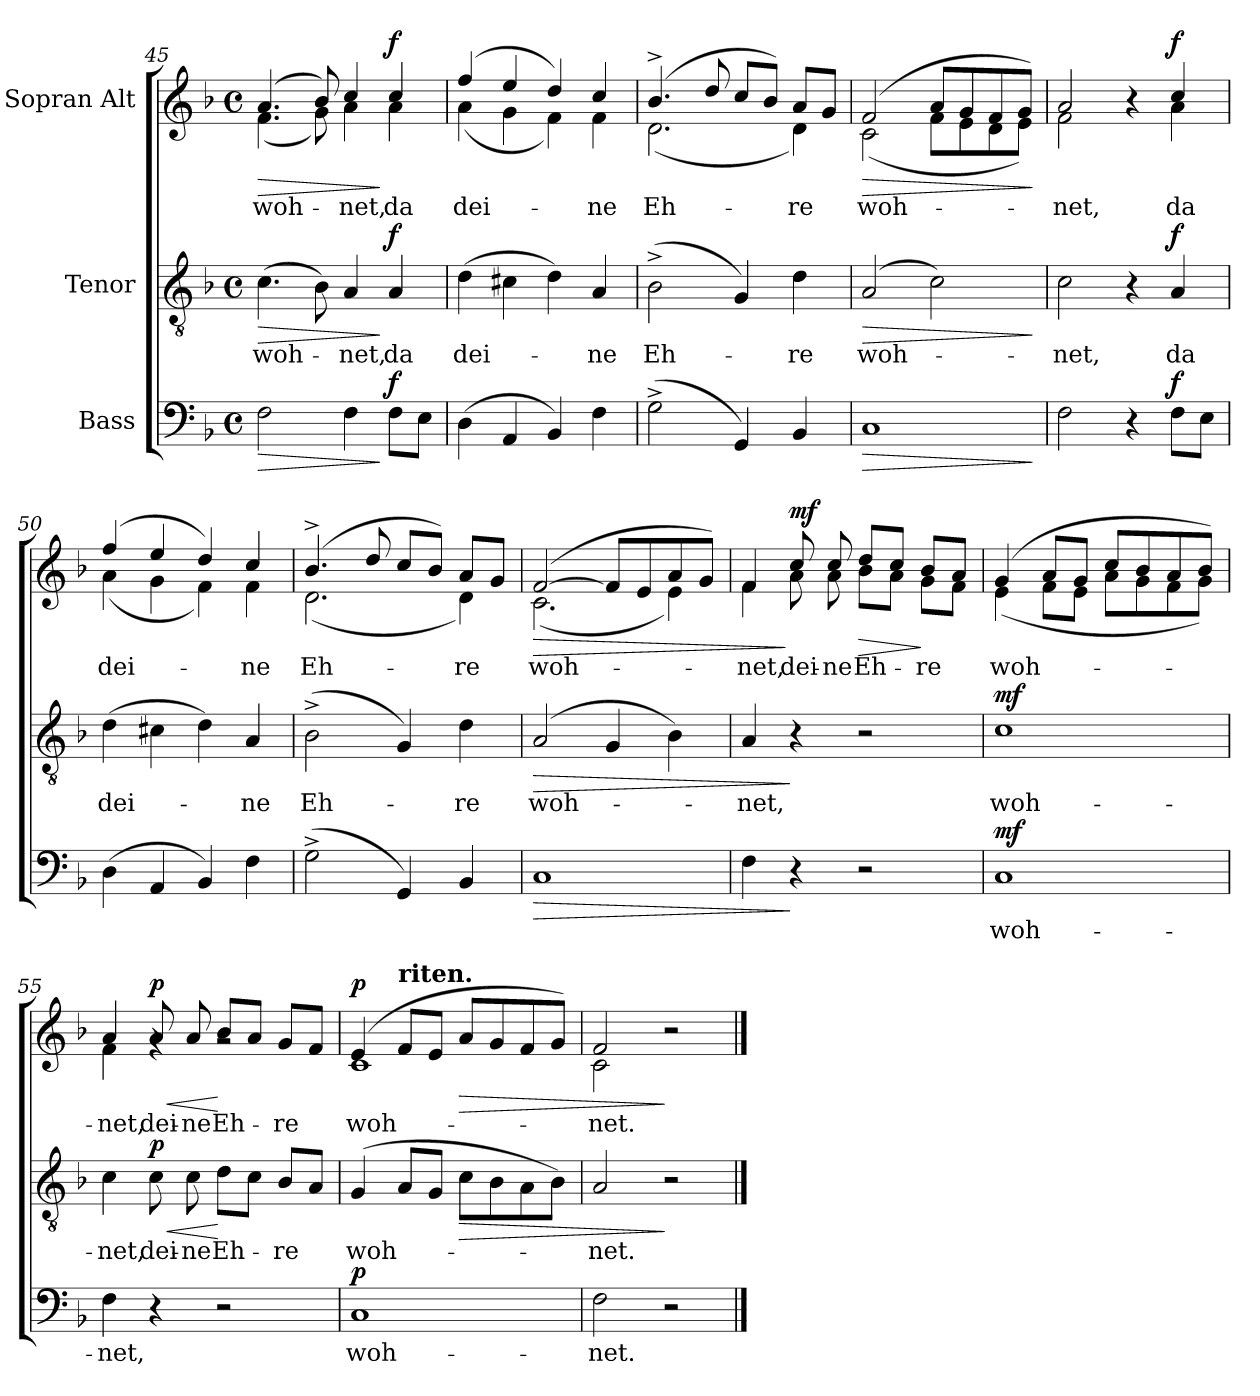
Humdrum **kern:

**kern	**text	**dynam	**kern	**text	**dynam	**kern	**text	**dynam
*part3	*part3	*part3	*part2	*part2	*part2	*part1	*part1	*part1
*staff3	*staff3	*staff3	*staff2	*staff2	*staff2	*staff1	*staff1	*staff1
*I"Bass	*	*	*I"Tenor	*	*	*I"Sopran Alt	*	*
!!LO:LB:g=z
*clefF4	*	*	*clefGv2	*	*	*clefG2	*	*
*k[b-]	*	*	*k[b-]	*	*	*k[b-]	*	*
*M4/4	*	*	*M4/4	*	*	*M4/4	*	*
*met(c)	*	*	*met(c)	*	*	*met(c)	*	*
=45	=45	=45	=45	=45	=45	=45	=45	=45
!	!	!LO:HP:b	!	!LO:LY:b	!LO:HP:b	!	!LO:LY:b	!LO:HP:b
*	*	*	*	*	*	*^	*	*
2F\	.	>	(4.c\	woh-	>	(4.a/	(4.f\	woh-	>
.	.	.	8B-\)	.	.	8b-/)	8g\)	.	.
!	!	!	!	!LO:LY:b	!	!	!	!LO:LY:b	!
4F\	.	.	4A/	-net,	.	4cc/	4a\	-net,	.
!	!	!LO:DY:n=1:a	!	!LO:LY:b	!LO:DY:n=1:a	!	!	!LO:LY:b	!LO:DY:n=1:a
8F\L	.	] f	4A/	da	] f	4cc/	4a\	da	] f
8E\J	.	.	.	.	.	.	.	.	.
=46	=46	=46	=46	=46	=46	=46	=46	=46	=46
!	!	!	!	!LO:LY:b	!	!	!	!LO:LY:b	!
(4D\	.	.	(4d\	dei-	.	(4ff/	(4a\	dei-	.
4AA/	.	.	4c#X\	.	.	4ee/	4g\	.	.
4BB-/)	.	.	4d\)	.	.	4dd/)	4f\)	.	.
!	!	!	!	!LO:LY:b	!	!	!	!LO:LY:b	!
4F\	.	.	4A/	-ne	.	4cc/	4f\	-ne	.
=47	=47	=47	=47	=47	=47	=47	=47	=47	=47
!	!	!	!	!LO:LY:b	!	!	!	!LO:LY:b	!
(2G^\	.	.	(2B-^\	Eh-	.	(4.b-^/	(2.d\	Eh-	.
.	.	.	.	.	.	8dd/	.	.	.
4GG/)	.	.	4G/)	.	.	8cc/L	.	.	.
.	.	.	.	.	.	8b-/J)	.	.	.
!	!	!	!	!LO:LY:b	!	!	!	!LO:LY:b	!
4BB-/	.	.	4d\	-re	.	8a/L	4d\)	-re	.
.	.	.	.	.	.	8g/J	.	.	.
=48	=48	=48	=48	=48	=48	=48	=48	=48	=48
!	!	!LO:HP:b	!	!LO:LY:b	!LO:HP:b	!	!	!LO:LY:b	!LO:HP:b
1C	.	>	(2A/	woh-	>	(2f/	(2c\	woh-	>
.	.	.	2c\)	.	.	8a/L	8f\L	.	.
.	.	.	.	.	.	8g/	8e\	.	.
.	.	.	.	.	.	8f/	8d\	.	.
.	.	.	.	.	.	8g/J)	8e\J)	.	.
*	*	*	*	*	*	*v	*v	*	*
.	.	]	.	.	]	.	.	]
=49	=49	=49	=49	=49	=49	=49	=49	=49
!	!	!	!	!LO:LY:b	!	!	!LO:LY:b	!
*	*	*	*	*	*	*^	*	*
2F\	.	.	2c\	-net,	.	2a/	2f\	-net,	.
4r	.	.	4r	.	.	4r	4ryy	.	.
!	!	!LO:DY:a	!	!LO:LY:b	!LO:DY:a	!	!	!LO:LY:b	!LO:DY:a
8F\L	.	f	4A/	da	f	4cc/	4a\	da	f
8E\J	.	.	.	.	.	.	.	.	.
!!LO:LB:g=z	!!
=50	=50	=50	=50	=50	=50	=50	=50	=50	=50
!	!	!	!	!LO:LY:b	!	!	!	!LO:LY:b	!
(4D\	.	.	(4d\	dei-	.	(4ff/	(4a\	dei-	.
4AA/	.	.	4c#X\	.	.	4ee/	4g\	.	.
4BB-/)	.	.	4d\)	.	.	4dd/)	4f\)	.	.
!	!	!	!	!LO:LY:b	!	!	!	!LO:LY:b	!
4F\	.	.	4A/	-ne	.	4cc/	4f\	-ne	.
=51	=51	=51	=51	=51	=51	=51	=51	=51	=51
!	!	!	!	!LO:LY:b	!	!	!	!LO:LY:b	!
(2G^\	.	.	(2B-^\	Eh-	.	(4.b-^/	(2.d\	Eh-	.
.	.	.	.	.	.	8dd/	.	.	.
4GG/)	.	.	4G/)	.	.	8cc/L	.	.	.
.	.	.	.	.	.	8b-/J)	.	.	.
!	!	!	!	!LO:LY:b	!	!	!	!LO:LY:b	!
4BB-/	.	.	4d\	-re	.	8a/L	4d\)	-re	.
.	.	.	.	.	.	8g/J	.	.	.
=52	=52	=52	=52	=52	=52	=52	=52	=52	=52
!	!	!LO:HP:b	!	!LO:LY:b	!LO:HP:b	!	!	!LO:LY:b	!LO:HP:b
1C	.	>	(2A/	woh-	>	([2f/	(2.c\	woh-	>
.	.	.	4G/	.	.	8f/L]	.	.	.
.	.	.	.	.	.	8e/	.	.	.
.	.	.	4B-\)	.	.	8a/	4e\)	.	.
.	.	.	.	.	.	8g/J)	.	.	.
=53	=53	=53	=53	=53	=53	=53	=53	=53	=53
!	!	!	!	!LO:LY:b	!	!	!	!LO:LY:b	!
4F\	.	.	4A/	-net,	.	4f/	4f\	-net,	.
!	!	!	!	!	!	!	!	!LO:LY:b	!LO:DY:n=1:a
4r	.	]	4r	.	]	8cc/	8a\	dei-	] mf
!	!	!	!	!	!	!	!	!LO:LY:b	!
.	.	.	.	.	.	8cc/	8a\	-ne	.
!	!	!	!	!	!	!	!	!LO:LY:b	!LO:HP:b
2r	.	.	2r	.	.	8dd/L	8b-\L	Eh-	>
.	.	.	.	.	.	8cc/J	8a\J	.	.
!	!	!	!	!	!	!	!	!LO:LY:b	!
.	.	.	.	.	.	8b-/L	8g\L	re	]
.	.	.	.	.	.	8a/J	8f\J	.	.
!!LO:LB:g=z	!!
=54	=54	=54	=54	=54	=54	=54	=54	=54	=54
!	!LO:LY:b	!LO:DY:a	!	!LO:LY:b	!LO:DY:a	!	!	!LO:LY:b	!
1C	woh-	mf	1c	woh-	mf	(4g/	(4e\	woh-	.
.	.	.	.	.	.	8a/L	8f\L	.	.
.	.	.	.	.	.	8g/J	8e\J	.	.
.	.	.	.	.	.	8cc/L	8a\L	.	.
.	.	.	.	.	.	8b-/	8g\	.	.
.	.	.	.	.	.	8a/	8f\	.	.
.	.	.	.	.	.	8b-/J)	8g\J)	.	.
=55	=55	=55	=55	=55	=55	=55	=55	=55	=55
!	!LO:LY:b	!	!	!LO:LY:b	!	!	!	!LO:LY:b	!
4F\	-net,	.	4c\	-net,	.	4a/	4f\	-net,	.
!	!	!	!	!LO:LY:b	!LO:HP:b	!	!	!LO:LY:b	!LO:HP:b
!	!	!	!	!	!LO:DY:n=1:a	!	!	!	!LO:DY:n=1:a
4r	.	.	8c\	dei-	< p	8a/	4rg	dei-	< p
!	!	!	!	!LO:LY:b	!	!	!	!LO:LY:b	!
.	.	.	8c\	-ne	.	8a/	.	-ne	.
!	!	!	!	!LO:LY:b	!	!	!	!LO:LY:b	!
2r	.	.	8d\L	Eh-	[	8b-/L	2rg	Eh-	[
.	.	.	8c\J	.	.	8a/J	.	.	.
!	!	!	!	!LO:LY:b	!	!	!	!LO:LY:b	!
.	.	.	8B-/L	-re	.	8g/L	.	-re	.
.	.	.	8A/J	.	.	8f/J	.	.	.
=56	=56	=56	=56	=56	=56	=56	=56	=56	=56
!	!LO:LY:b	!LO:DY:a	!	!LO:LY:b	!	!	!	!LO:LY:b	!LO:DY:b
1C	woh-	p	(4G/	woh-	.	(4e/	1c	woh-	p
!	!	!	!	!	!	!LO:TX:a:B:t=riten.	!	!	!
.	.	.	8A/L	.	.	8f/L	.	.	.
.	.	.	8G/J	.	.	8e/J	.	.	.
!	!	!	!	!	!LO:HP:b	!	!	!	!LO:HP:b
.	.	.	8c\L	.	>	8a/L	.	.	>
.	.	.	8B-\	.	.	8g/	.	.	.
.	.	.	8A\	.	.	8f/	.	.	.
.	.	.	8B-\J)	.	.	8g/J)	.	.	.
=57	=57	=57	=57	=57	=57	=57	=57	=57	=57
!	!LO:LY:b	!	!	!LO:LY:b	!	!	!	!LO:LY:b	!
2F\	-net.	.	2A/	-net.	.	2f/	2c\	-net.	.
2r	.	.	2r	.	]	2r	2ryy	.	]
*	*	*	*	*	*	*v	*v	*	*
==	==	==	==	==	==	==	==	==
*-	*-	*-	*-	*-	*-	*-	*-	*-
